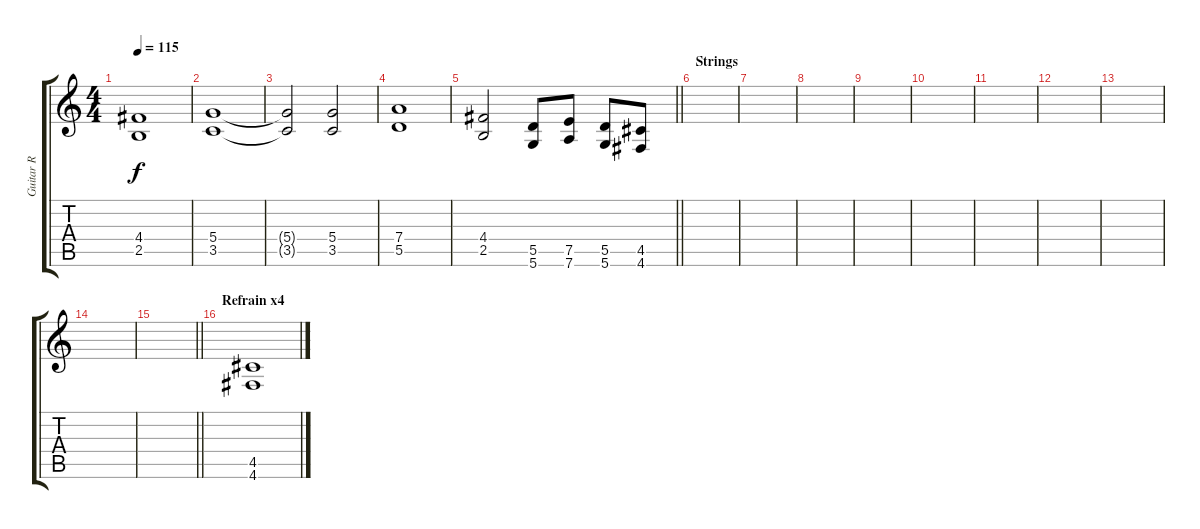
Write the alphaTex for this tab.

\track ("Guitar R" "Guitar R") {instrument electricguitarclean}
\staff {score tabs}
\tuning (E4 B3 G3 D3 A2 D2) {hide}
\ts (4 4)
\tempo 115
\clef g2
\ks c
(4.4 2.5).1{dy f} |
(5.4 3.5).1 |
(5.4{t} 3.5{t}).2 (5.4 3.5).2 |
(7.4 5.5).1 |
\barLineRight lightlight
(4.4 2.5).2 (5.5 5.6).8 (7.5 7.6).8 (5.5 5.6).8 (4.5 4.6).8 |
\section ("" "Strings")
|
|
|
|
|
|
|
|
|
\barLineRight lightlight
|
\section ("" "Refrain x4")
(4.5 4.6).1{volume 11 instrument distortionguitar}
